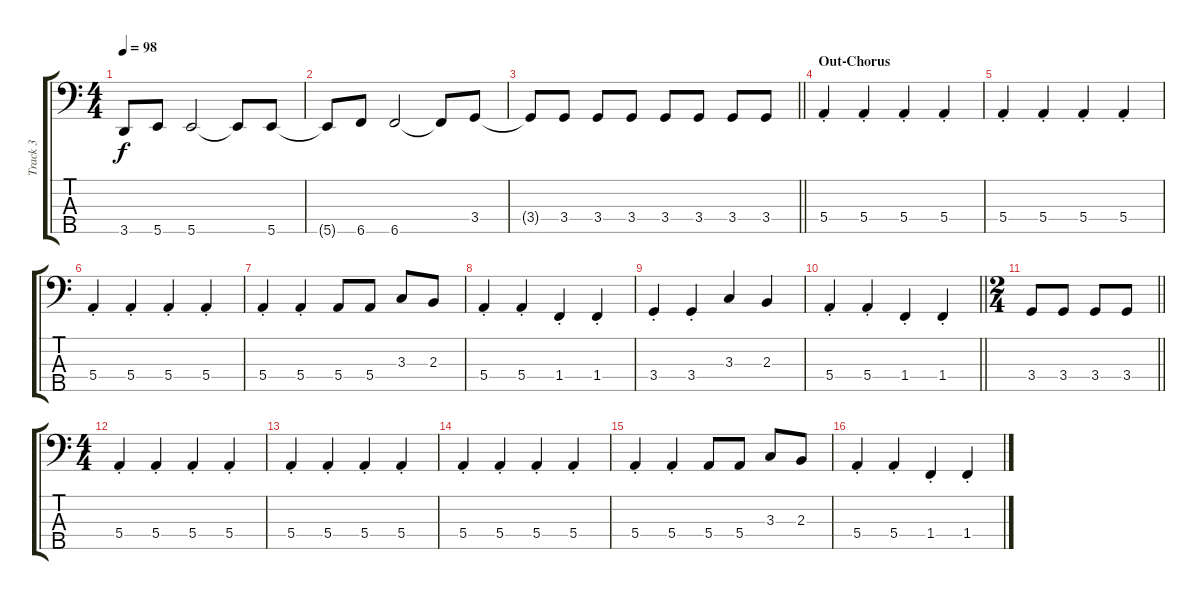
\track ("Track 3" "Track 3") {instrument electricbasspick}
\staff {score tabs}
\tuning (G2 D2 A1 E1 B0) {hide}
\ts (4 4)
\tempo 98
\clef f4
\ks c
3.5{t}.8{dy f} 5.5.8 5.5.2 5.5{t}.8 5.5.8 |
5.5{t}.8 6.5.8 6.5.2 6.5{t}.8 3.4.8 |
\barLineRight lightlight
3.4{t}.8 3.4.8 3.4.8 3.4.8 3.4.8 3.4.8 3.4.8 3.4.8 |
\section ("" "Out-Chorus")
5.4{st}.4 5.4{st}.4 5.4{st}.4 5.4{st}.4 |
5.4{st}.4 5.4{st}.4 5.4{st}.4 5.4{st}.4 |
5.4{st}.4 5.4{st}.4 5.4{st}.4 5.4{st}.4 |
5.4{st}.4 5.4{st}.4 5.4.8 5.4.8 3.3.8 2.3.8 |
5.4{st}.4 5.4{st}.4 1.4{st}.4 1.4{st}.4 |
3.4{st}.4 3.4{st}.4 3.3.4 2.3.4 |
\barLineRight lightlight
5.4{st}.4 5.4{st}.4 1.4{st}.4 1.4{st}.4 |
\ts (2 4)
\barLineRight lightlight
3.4.8 3.4.8 3.4.8 3.4.8 |
\ts (4 4)
5.4{st}.4 5.4{st}.4 5.4{st}.4 5.4{st}.4 |
5.4{st}.4 5.4{st}.4 5.4{st}.4 5.4{st}.4 |
5.4{st}.4 5.4{st}.4 5.4{st}.4 5.4{st}.4 |
5.4{st}.4 5.4{st}.4 5.4.8 5.4.8 3.3.8 2.3.8 |
5.4{st}.4 5.4{st}.4 1.4{st}.4 1.4{st}.4
